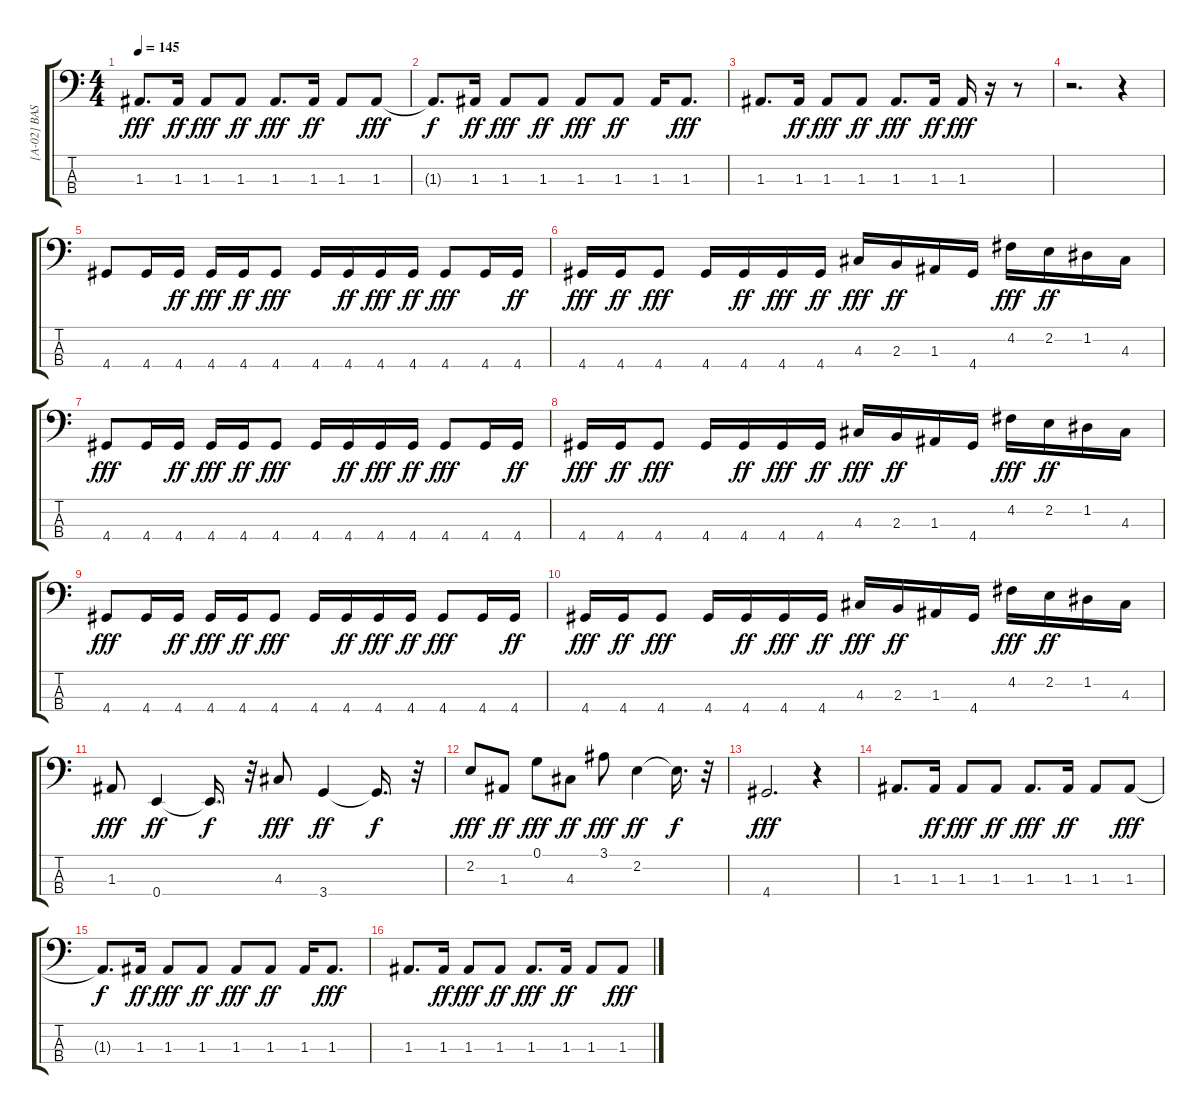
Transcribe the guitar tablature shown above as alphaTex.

\track ("[A-02] BASS" "[A-02] BAS") {instrument electricbassfinger}
\staff {score tabs}
\tuning (G2 D2 A1 E1) {hide}
\ts (4 4)
\tempo 145
\clef f4
\ks c
1.3.8{d dy fff} 1.3.16{dy ff} 1.3.8{dy fff} 1.3.8{dy ff} 1.3.8{d dy fff} 1.3.16{dy ff} 1.3.8 1.3.8{dy fff} |
1.3{t}.8{d dy f} 1.3.16{dy ff} 1.3.8{dy fff} 1.3.8{dy ff} 1.3.8{dy fff} 1.3.8{dy ff} 1.3.16 1.3.8{d dy fff} |
1.3.8{d} 1.3.16{dy ff} 1.3.8{dy fff} 1.3.8{dy ff} 1.3.8{d dy fff} 1.3.16{dy ff} 1.3.16{dy fff} r.16 r.8 |
r.2{d} r.4 |
4.4.8 4.4.16 4.4.16{dy ff} 4.4.16{dy fff} 4.4.16{dy ff} 4.4.8{dy fff} 4.4.16 4.4.16{dy ff} 4.4.16{dy fff} 4.4.16{dy ff} 4.4.8{dy fff} 4.4.16 4.4.16{dy ff} |
4.4.16{dy fff} 4.4.16{dy ff} 4.4.8{dy fff} 4.4.16 4.4.16{dy ff} 4.4.16{dy fff} 4.4.16{dy ff} 4.3.16{dy fff} 2.3.16{dy ff} 1.3.16 4.4.16 4.2.16{dy fff} 2.2.16{dy ff} 1.2.16 4.3.16 |
4.4.8{dy fff} 4.4.16 4.4.16{dy ff} 4.4.16{dy fff} 4.4.16{dy ff} 4.4.8{dy fff} 4.4.16 4.4.16{dy ff} 4.4.16{dy fff} 4.4.16{dy ff} 4.4.8{dy fff} 4.4.16 4.4.16{dy ff} |
4.4.16{dy fff} 4.4.16{dy ff} 4.4.8{dy fff} 4.4.16 4.4.16{dy ff} 4.4.16{dy fff} 4.4.16{dy ff} 4.3.16{dy fff} 2.3.16{dy ff} 1.3.16 4.4.16 4.2.16{dy fff} 2.2.16{dy ff} 1.2.16 4.3.16 |
4.4.8{dy fff} 4.4.16 4.4.16{dy ff} 4.4.16{dy fff} 4.4.16{dy ff} 4.4.8{dy fff} 4.4.16 4.4.16{dy ff} 4.4.16{dy fff} 4.4.16{dy ff} 4.4.8{dy fff} 4.4.16 4.4.16{dy ff} |
4.4.16{dy fff} 4.4.16{dy ff} 4.4.8{dy fff} 4.4.16 4.4.16{dy ff} 4.4.16{dy fff} 4.4.16{dy ff} 4.3.16{dy fff} 2.3.16{dy ff} 1.3.16 4.4.16 4.2.16{dy fff} 2.2.16{dy ff} 1.2.16 4.3.16 |
1.3.8{dy fff} 0.4.4{dy ff} 0.4{t}.16{d dy f} r.32 4.3.8{dy fff} 3.4.4{dy ff} 3.4{t}.16{d dy f} r.32 |
2.2.8{dy fff} 1.3.8{dy ff} 0.1.8{dy fff} 4.3.8{dy ff} 3.1.8{dy fff} 2.2.4{dy ff} 2.2{t}.16{d dy f} r.32 |
4.4.2{d dy fff} r.4 |
1.3.8{d} 1.3.16{dy ff} 1.3.8{dy fff} 1.3.8{dy ff} 1.3.8{d dy fff} 1.3.16{dy ff} 1.3.8 1.3.8{dy fff} |
1.3{t}.8{d dy f} 1.3.16{dy ff} 1.3.8{dy fff} 1.3.8{dy ff} 1.3.8{dy fff} 1.3.8{dy ff} 1.3.16 1.3.8{d dy fff} |
1.3.8{d} 1.3.16{dy ff} 1.3.8{dy fff} 1.3.8{dy ff} 1.3.8{d dy fff} 1.3.16{dy ff} 1.3.8 1.3.8{dy fff}
